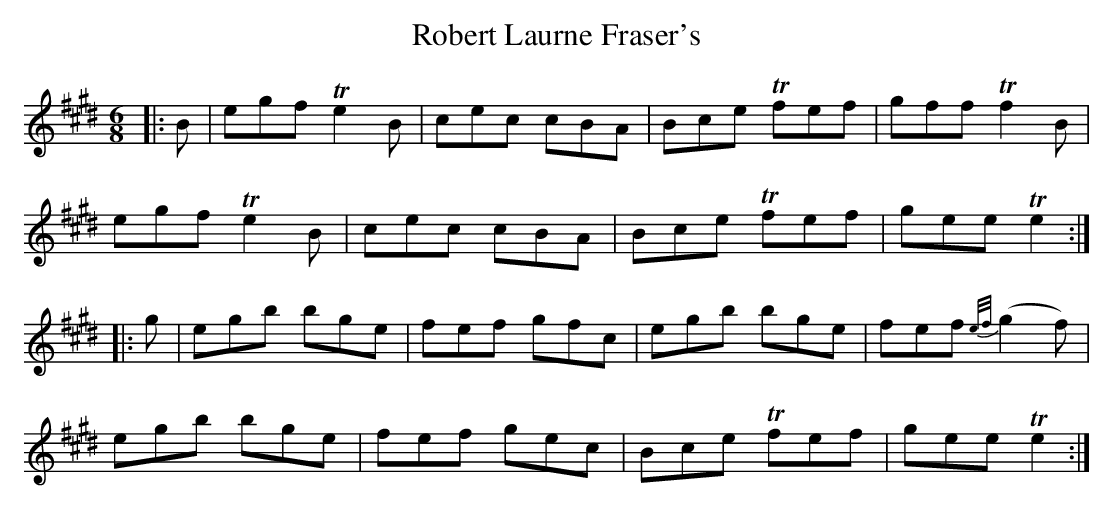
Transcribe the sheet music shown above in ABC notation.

X:1
T: Robert Laurne Fraser's
M: 6/8
L: 1/8
K: Emaj
|:B|egf Te2 B|cec cBA|Bce Tfef|gff Tf2B|
egf Te2 B|cec cBA|Bce Tfef|gee Te2:|
|:g|egb bge|fef gfc|egb bge|fef {e/f/}(g2f)|
egb bge|fef gec|Bce Tfef|gee Te2:|
